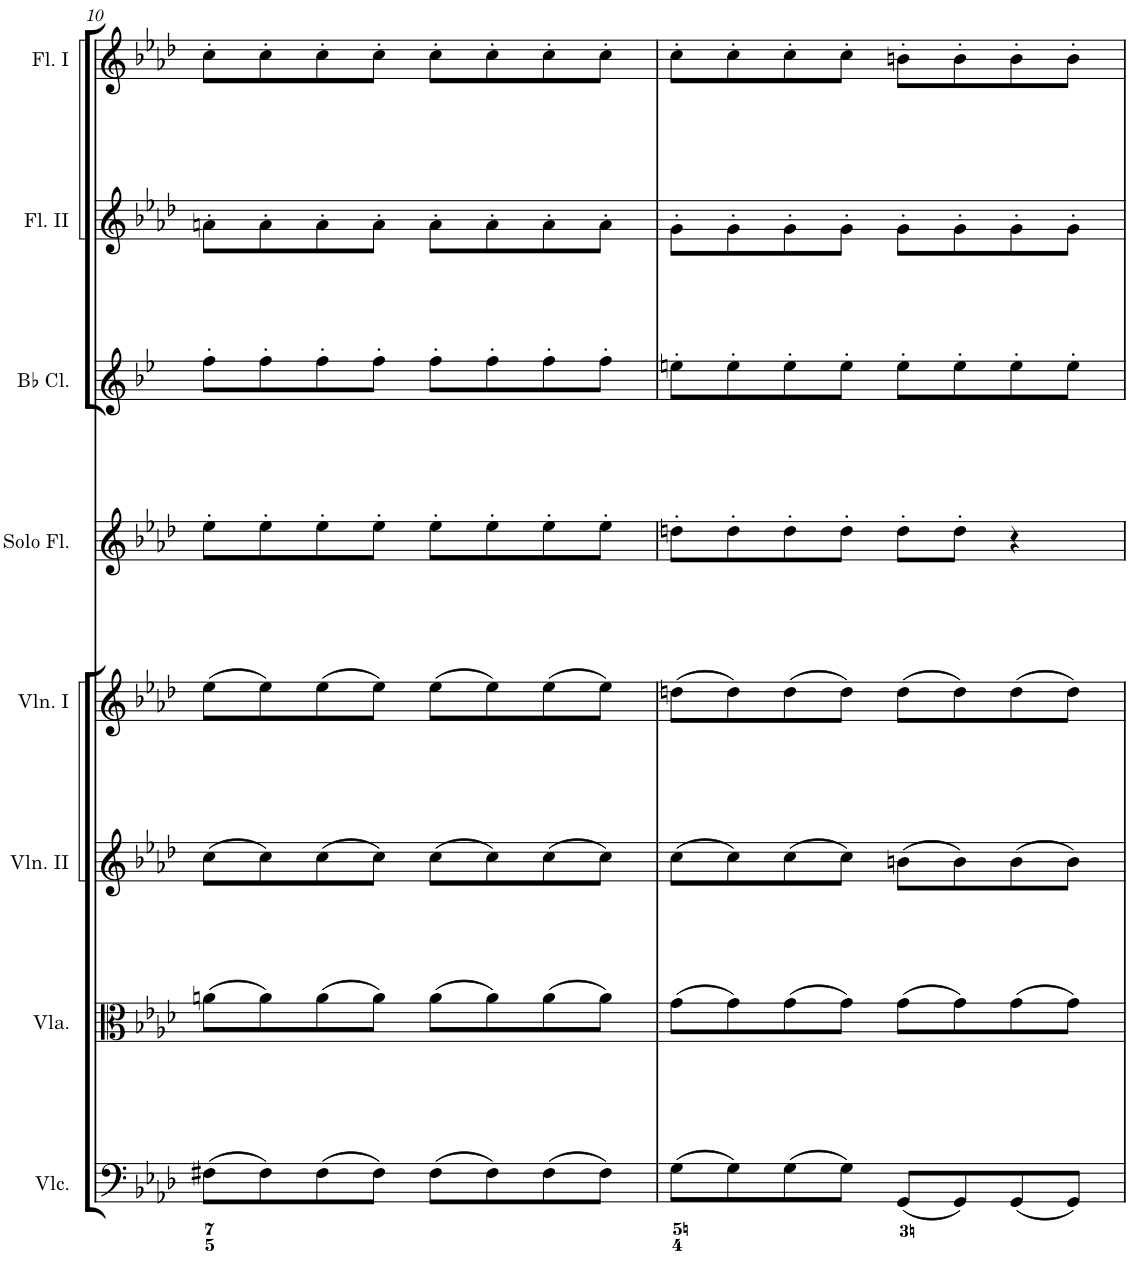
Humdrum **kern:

**kern	**kern	**kern	**kern	**kern	**kern	**kern	**kern
*part8	*part7	*part6	*part5	*part4	*part3	*part2	*part1
*staff8	*staff7	*staff6	*staff5	*staff4	*staff3	*staff2	*staff1
*I"Violoncello	*I"Viola	*I"Violin II	*I"Violin I	*I"Solo Flute	*I"Bb Clarinet	*I"Flute II	*I"Flute I
*I'Vlc.	*I'Vla.	*I'Vln. II	*I'Vln. I	*I'Solo Fl.	*I'Bb Cl.	*I'Fl. II	*I'Fl. I
!!LO:PB:g=z
*clefF4	*clefC3	*clefG2	*clefG2	*clefG2	*clefG2	*clefG2	*clefG2
*	*	*	*	*	*Trd1c2	*	*
*k[b-e-a-d-]	*k[b-e-a-d-]	*k[b-e-a-d-]	*k[b-e-a-d-]	*k[b-e-a-d-]	*k[b-e-]	*k[b-e-a-d-]	*k[b-e-a-d-]
*M4/4	*M4/4	*M4/4	*M4/4	*M4/4	*M4/4	*M4/4	*M4/4
*met(c)	*met(c)	*met(c)	*met(c)	*met(c)	*met(c)	*met(c)	*met(c)
=10	=10	=10	=10	=10	=10	=10	=10
(8F#X\L	(8an\L	(8cc\L	(8ee-\L	8ee-'\L	8ff'\L	8an'\L	8cc'\L
8F#\)	8a\)	8cc\)	8ee-\)	8ee-'\	8ff'\	8a'\	8cc'\
(8F#\	(8a\	(8cc\	(8ee-\	8ee-'\	8ff'\	8a'\	8cc'\
8F#\J)	8a\J)	8cc\J)	8ee-\J)	8ee-'\J	8ff'\J	8a'\J	8cc'\J
(8F#\L	(8a\L	(8cc\L	(8ee-\L	8ee-'\L	8ff'\L	8a'\L	8cc'\L
8F#\)	8a\)	8cc\)	8ee-\)	8ee-'\	8ff'\	8a'\	8cc'\
(8F#\	(8a\	(8cc\	(8ee-\	8ee-'\	8ff'\	8a'\	8cc'\
8F#\J)	8a\J)	8cc\J)	8ee-\J)	8ee-'\J	8ff'\J	8a'\J	8cc'\J
=11	=11	=11	=11	=11	=11	=11	=11
(8G\L	(8g\L	(8cc\L	(8ddn\L	8ddn'\L	8een'\L	8g'\L	8cc'\L
8G\)	8g\)	8cc\)	8dd\)	8dd'\	8ee'\	8g'\	8cc'\
(8G\	(8g\	(8cc\	(8dd\	8dd'\	8ee'\	8g'\	8cc'\
8G\J)	8g\J)	8cc\J)	8dd\J)	8dd'\J	8ee'\J	8g'\J	8cc'\J
(8GG/L	(8g\L	(8bn\L	(8dd\L	8dd'\L	8ee'\L	8g'\L	8bn'\L
8GG/)	8g\)	8b\)	8dd\)	8dd'\J	8ee'\	8g'\	8b'\
(8GG/	(8g\	(8b\	(8dd\	4r	8ee'\	8g'\	8b'\
8GG/J)	8g\J)	8b\J)	8dd\J)	.	8ee'\J	8g'\J	8b'\J
=	=	=	=	=	=	=	=
*-	*-	*-	*-	*-	*-	*-	*-
